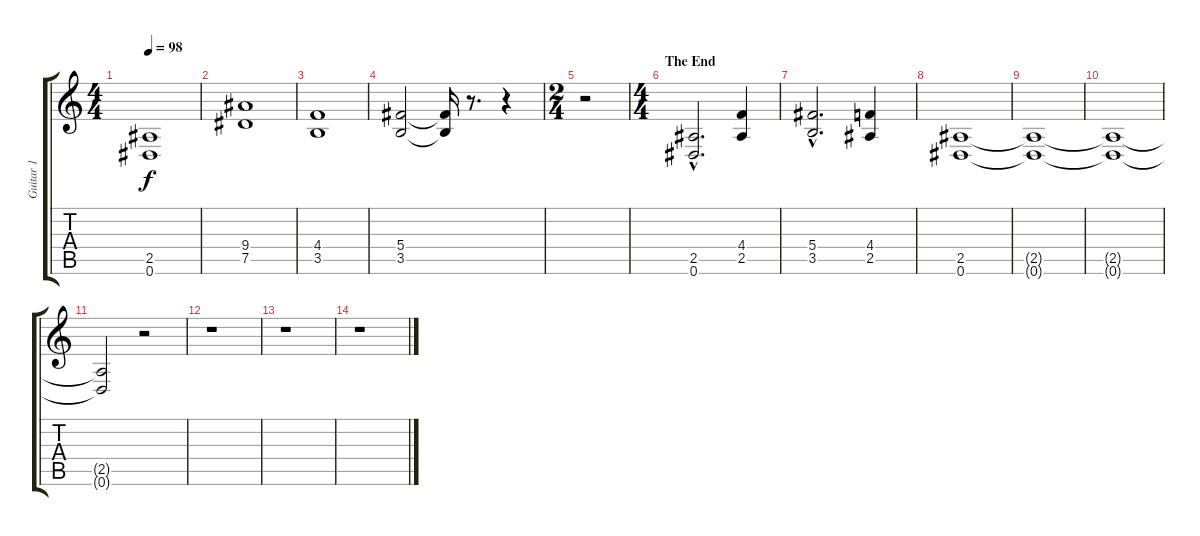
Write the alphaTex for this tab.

\track ("Guitar 1" "Guitar 1") {instrument distortionguitar}
\staff {score tabs}
\tuning (Eb4 Bb3 Gb3 Db3 Ab2 Eb2) {hide}
\ts (4 4)
\tempo 98
\clef g2
\ks c
(2.5 0.6).1{dy f} |
(9.4 7.5).1 |
(4.4 3.5).1 |
(5.4 3.5).2 (5.4{t} 3.5{t}).16 r.8{d} r.4 |
\ts (2 4)
r.2 |
\ts (4 4)
\section ("" "The End")
(2.5{hac} 0.6{hac}).2{d} (4.4 2.5).4 |
(5.4{hac} 3.5{hac}).2{d} (4.4 2.5).4 |
(2.5 0.6).1 |
(2.5{t} 0.6{t}).1 |
(2.5{t} 0.6{t}).1 |
(2.5{t} 0.6{t}).2 r.2 |
r.1 |
r.1 |
r.1
